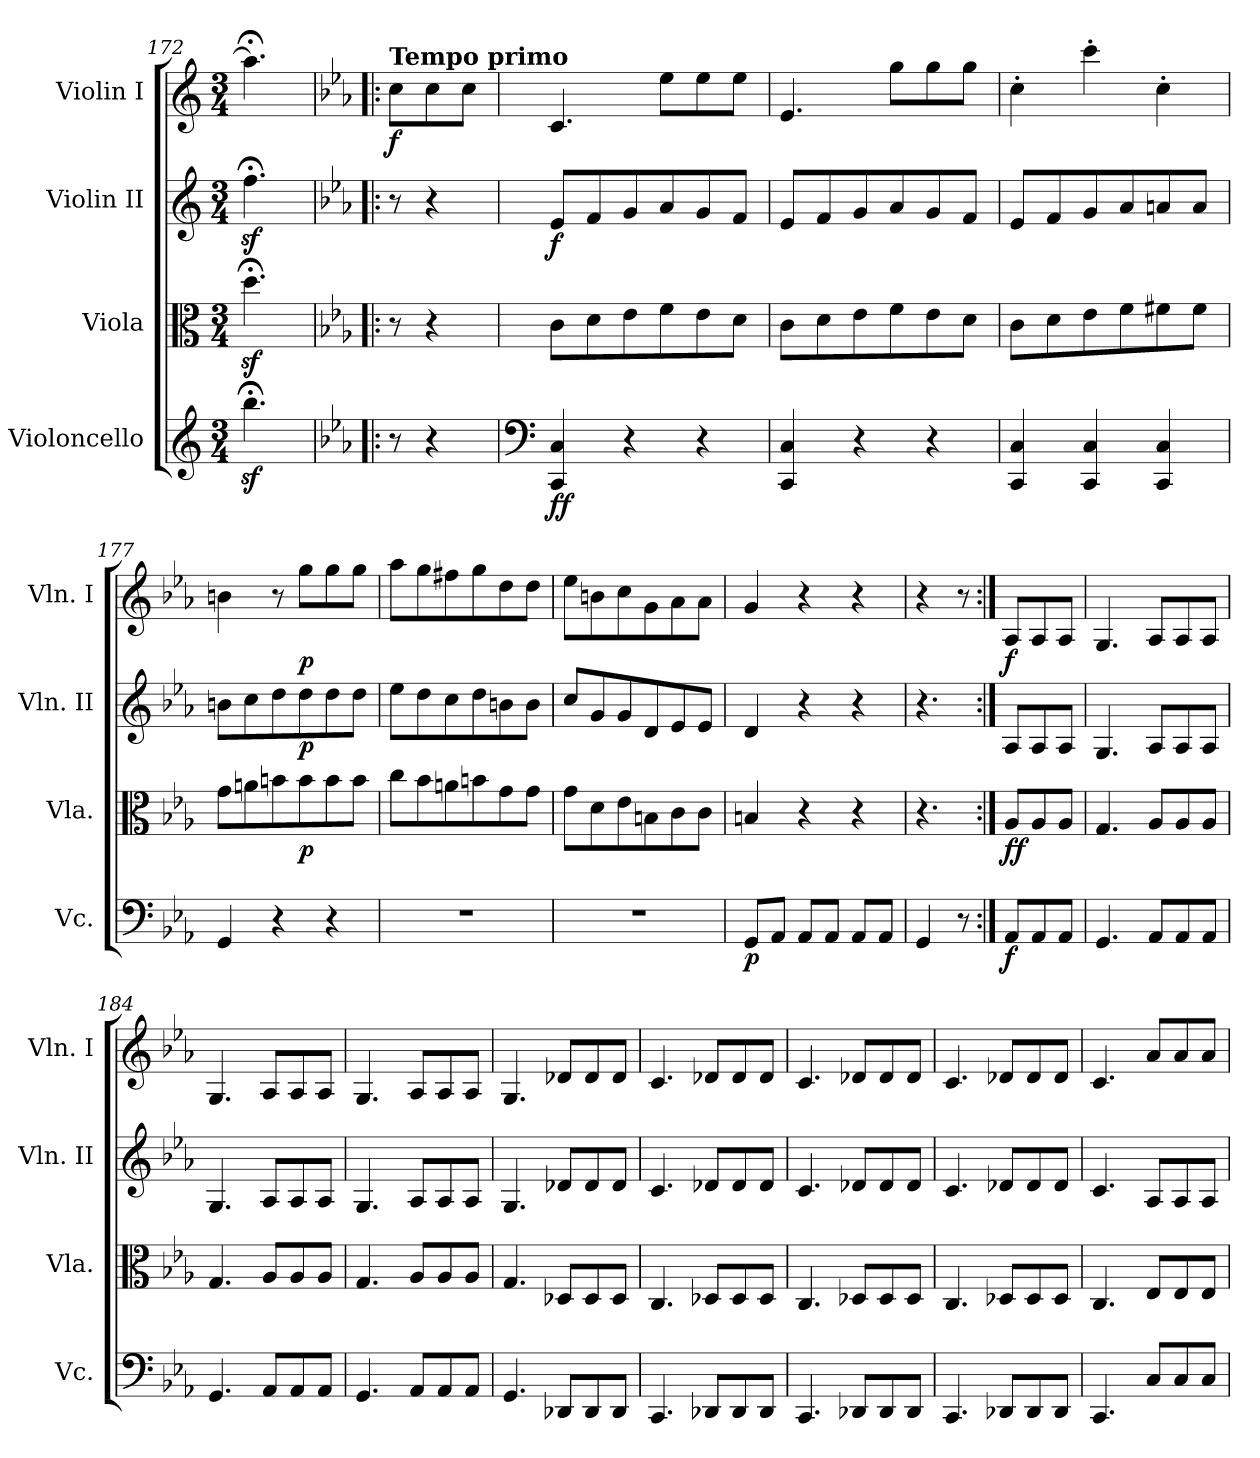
**kern	**dynam	**kern	**dynam	**kern	**dynam	**kern	**dynam
*part4	*part4	*part3	*part3	*part2	*part2	*part1	*part1
*staff4	*staff4	*staff3	*staff3	*staff2	*staff2	*staff1	*staff1
*I"Violoncello	*	*I"Viola	*	*I"Violin II	*	*I"Violin I	*
*I'Vc.	*	*I'Vla.	*	*I'Vln. II	*	*I'Vln. I	*
*clefG2	*	*clefC3	*	*clefG2	*	*clefG2	*
*k[]	*	*k[]	*	*k[]	*	*k[]	*
*C:	*	*C:	*	*C:	*	*C:	*
*M3/4	*	*M3/4	*	*M3/4	*	*M3/4	*
=172	=172	=172	=172	=172	=172	=172	=172
4.bbz<;<\	.	4.ddz<;<\	.	4.ffz<;<\	.	4.aa-;<\]	.
=173!|:	=173!|:	=173!|:	=173!|:	=173!|:	=173!|:	=173!|:	=173!|:
*k[b-e-a-]	*	*k[b-e-a-]	*	*k[b-e-a-]	*	*k[b-e-a-]	*
*c:	*	*c:	*	*c:	*	*c:	*
!	!	!	!	!	!	!LO:TX:a:B:t=Tempo primo	!
!	!	!	!	!	!	!	!LO:DY:b
8r	.	8r	.	8r	.	8cc\L	f
4r	.	4r	.	4r	.	8cc\	.
.	.	.	.	.	.	8cc\J	.
=174	=174	=174	=174	=174	=174	=174	=174
*clefF4	*	*	*	*	*	*	*
!	!LO:DY:b	!	!	!	!	!	!
!	!LO:DY:n=1:b	!	!	!	!LO:DY:b	!	!
4CC/ 4C/	f f	8c\L	.	8e-/L	f	4.c/	.
.	.	8d\	.	8f/	.	.	.
4r	.	8e-\	.	8g/	.	.	.
.	.	8f\	.	8a-/	.	8ee-\L	.
4r	.	8e-\	.	8g/	.	8ee-\	.
.	.	8d\J	.	8f/J	.	8ee-\J	.
=175	=175	=175	=175	=175	=175	=175	=175
4CC/ 4C/	.	8c\L	.	8e-/L	.	4.e-/	.
.	.	8d\	.	8f/	.	.	.
4r	.	8e-\	.	8g/	.	.	.
.	.	8f\	.	8a-/	.	8gg\L	.
4r	.	8e-\	.	8g/	.	8gg\	.
.	.	8d\J	.	8f/J	.	8gg\J	.
=176	=176	=176	=176	=176	=176	=176	=176
4CC/ 4C/	.	8c\L	.	8e-/L	.	4cc'\	.
.	.	8d\	.	8f/	.	.	.
4CC/ 4C/	.	8e-\	.	8g/	.	4ccc'\	.
.	.	8f\	.	8a-/	.	.	.
4CC/ 4C/	.	8f#X\	.	8an/	.	4cc'\	.
.	.	8f#\J	.	8a/J	.	.	.
=177	=177	=177	=177	=177	=177	=177	=177
4GG/	.	8g\L	.	8bn\L	.	4bn\	.
.	.	8an\	.	8cc\	.	.	.
4r	.	8bn\	.	8dd\	.	8r	.
!	!	!	!LO:DY:b	!	!LO:DY:b	!	!LO:DY:b
.	.	8b\	p	8dd\	p	8gg\L	p
4r	.	8b\	.	8dd\	.	8gg\	.
.	.	8b\J	.	8dd\J	.	8gg\J	.
=178	=178	=178	=178	=178	=178	=178	=178
2.r	.	8cc\L	.	8ee-\L	.	8aa-\L	.
.	.	8b-\	.	8dd\	.	8gg\	.
.	.	8an\	.	8cc\	.	8ff#X\	.
.	.	8bn\	.	8dd\	.	8gg\	.
.	.	8g\	.	8bn\	.	8dd\	.
.	.	8g\J	.	8b\J	.	8dd\J	.
=179	=179	=179	=179	=179	=179	=179	=179
2.r	.	8g\L	.	8cc/L	.	8ee-\L	.
.	.	8d\	.	8g/	.	8bn\	.
.	.	8e-\	.	8g/	.	8cc\	.
.	.	8Bn\	.	8d/	.	8g\	.
.	.	8c\	.	8e-/	.	8a-\	.
.	.	8c\J	.	8e-/J	.	8a-\J	.
=180	=180	=180	=180	=180	=180	=180	=180
!	!LO:DY:b	!	!	!	!	!	!
8GG/L	p	4Bn/	.	4d/	.	4g/	.
8AA-/J	.	.	.	.	.	.	.
8AA-/L	.	4r	.	4r	.	4r	.
8AA-/J	.	.	.	.	.	.	.
8AA-/L	.	4r	.	4r	.	4r	.
8AA-/J	.	.	.	.	.	.	.
=181	=181	=181	=181	=181	=181	=181	=181
4GG/	.	4.r	.	4.r	.	4r	.
8r	.	.	.	.	.	8r	.
=182:|!	=182:|!	=182:|!	=182:|!	=182:|!	=182:|!	=182:|!	=182:|!
!	!LO:DY:b	!	!LO:DY:b	!	!	!	!
!	!	!	!LO:DY:n=1:b	!	!	!	!LO:DY:b
8AA-/L	f	8A-/L	f f	8A-/L	.	8A-/L	f
8AA-/	.	8A-/	.	8A-/	.	8A-/	.
8AA-/J	.	8A-/J	.	8A-/J	.	8A-/J	.
=183	=183	=183	=183	=183	=183	=183	=183
4.GG/	.	4.G/	.	4.G/	.	4.G/	.
8AA-/L	.	8A-/L	.	8A-/L	.	8A-/L	.
8AA-/	.	8A-/	.	8A-/	.	8A-/	.
8AA-/J	.	8A-/J	.	8A-/J	.	8A-/J	.
=184	=184	=184	=184	=184	=184	=184	=184
4.GG/	.	4.G/	.	4.G/	.	4.G/	.
8AA-/L	.	8A-/L	.	8A-/L	.	8A-/L	.
8AA-/	.	8A-/	.	8A-/	.	8A-/	.
8AA-/J	.	8A-/J	.	8A-/J	.	8A-/J	.
=185	=185	=185	=185	=185	=185	=185	=185
4.GG/	.	4.G/	.	4.G/	.	4.G/	.
8AA-/L	.	8A-/L	.	8A-/L	.	8A-/L	.
8AA-/	.	8A-/	.	8A-/	.	8A-/	.
8AA-/J	.	8A-/J	.	8A-/J	.	8A-/J	.
=186	=186	=186	=186	=186	=186	=186	=186
4.GG/	.	4.G/	.	4.G/	.	4.G/	.
8DD-X/L	.	8D-X/L	.	8d-X/L	.	8d-X/L	.
8DD-/	.	8D-/	.	8d-/	.	8d-/	.
8DD-/J	.	8D-/J	.	8d-/J	.	8d-/J	.
=187	=187	=187	=187	=187	=187	=187	=187
4.CC/	.	4.C/	.	4.c/	.	4.c/	.
8DD-X/L	.	8D-X/L	.	8d-X/L	.	8d-X/L	.
8DD-/	.	8D-/	.	8d-/	.	8d-/	.
8DD-/J	.	8D-/J	.	8d-/J	.	8d-/J	.
=188	=188	=188	=188	=188	=188	=188	=188
4.CC/	.	4.C/	.	4.c/	.	4.c/	.
8DD-X/L	.	8D-X/L	.	8d-X/L	.	8d-X/L	.
8DD-/	.	8D-/	.	8d-/	.	8d-/	.
8DD-/J	.	8D-/J	.	8d-/J	.	8d-/J	.
=189	=189	=189	=189	=189	=189	=189	=189
4.CC/	.	4.C/	.	4.c/	.	4.c/	.
8DD-X/L	.	8D-X/L	.	8d-X/L	.	8d-X/L	.
8DD-/	.	8D-/	.	8d-/	.	8d-/	.
8DD-/J	.	8D-/J	.	8d-/J	.	8d-/J	.
=190	=190	=190	=190	=190	=190	=190	=190
4.CC/	.	4.C/	.	4.c/	.	4.c/	.
8C/L	.	8E-/L	.	8A-/L	.	8a-/L	.
8C/	.	8E-/	.	8A-/	.	8a-/	.
8C/J	.	8E-/J	.	8A-/J	.	8a-/J	.
=	=	=	=	=	=	=	=
*-	*-	*-	*-	*-	*-	*-	*-
